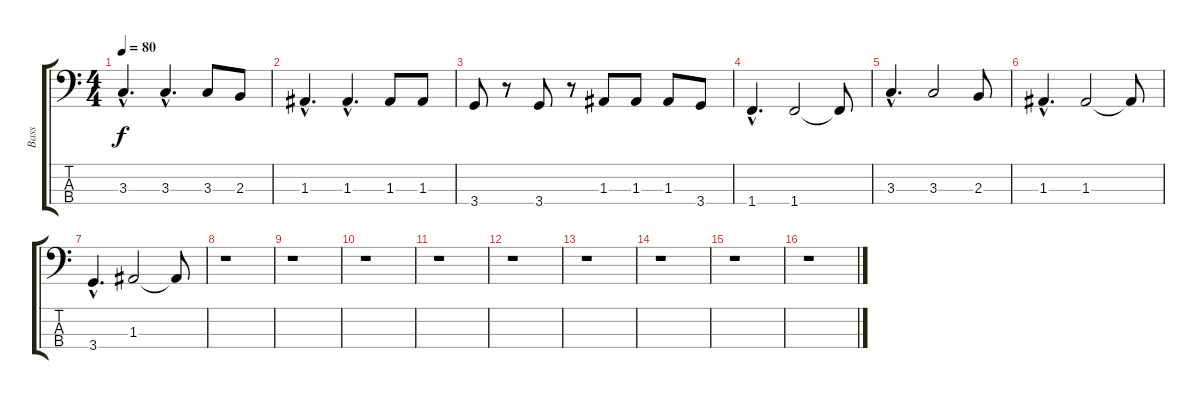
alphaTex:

\track ("Bass" "Bass") {instrument electricbassfinger}
\staff {score tabs}
\tuning (G2 D2 A1 E1) {hide}
\ts (4 4)
\tempo 80
\clef f4
\ks c
3.3{hac}.4{d dy f} 3.3{hac}.4{d} 3.3.8 2.3.8 |
1.3{hac}.4{d} 1.3{hac}.4{d} 1.3.8 1.3.8 |
3.4.8 r.8 3.4.8 r.8 1.3.8 1.3.8 1.3.8 3.4.8 |
1.4{hac}.4{d} 1.4.2 1.4{t}.8 |
3.3{hac}.4{d} 3.3.2 2.3.8 |
1.3{hac}.4{d} 1.3.2 1.3{t}.8 |
3.4{hac}.4{d} 1.3.2 1.3{t}.8 |
r.1 |
r.1 |
r.1 |
r.1 |
r.1 |
r.1 |
r.1 |
r.1 |
r.1
